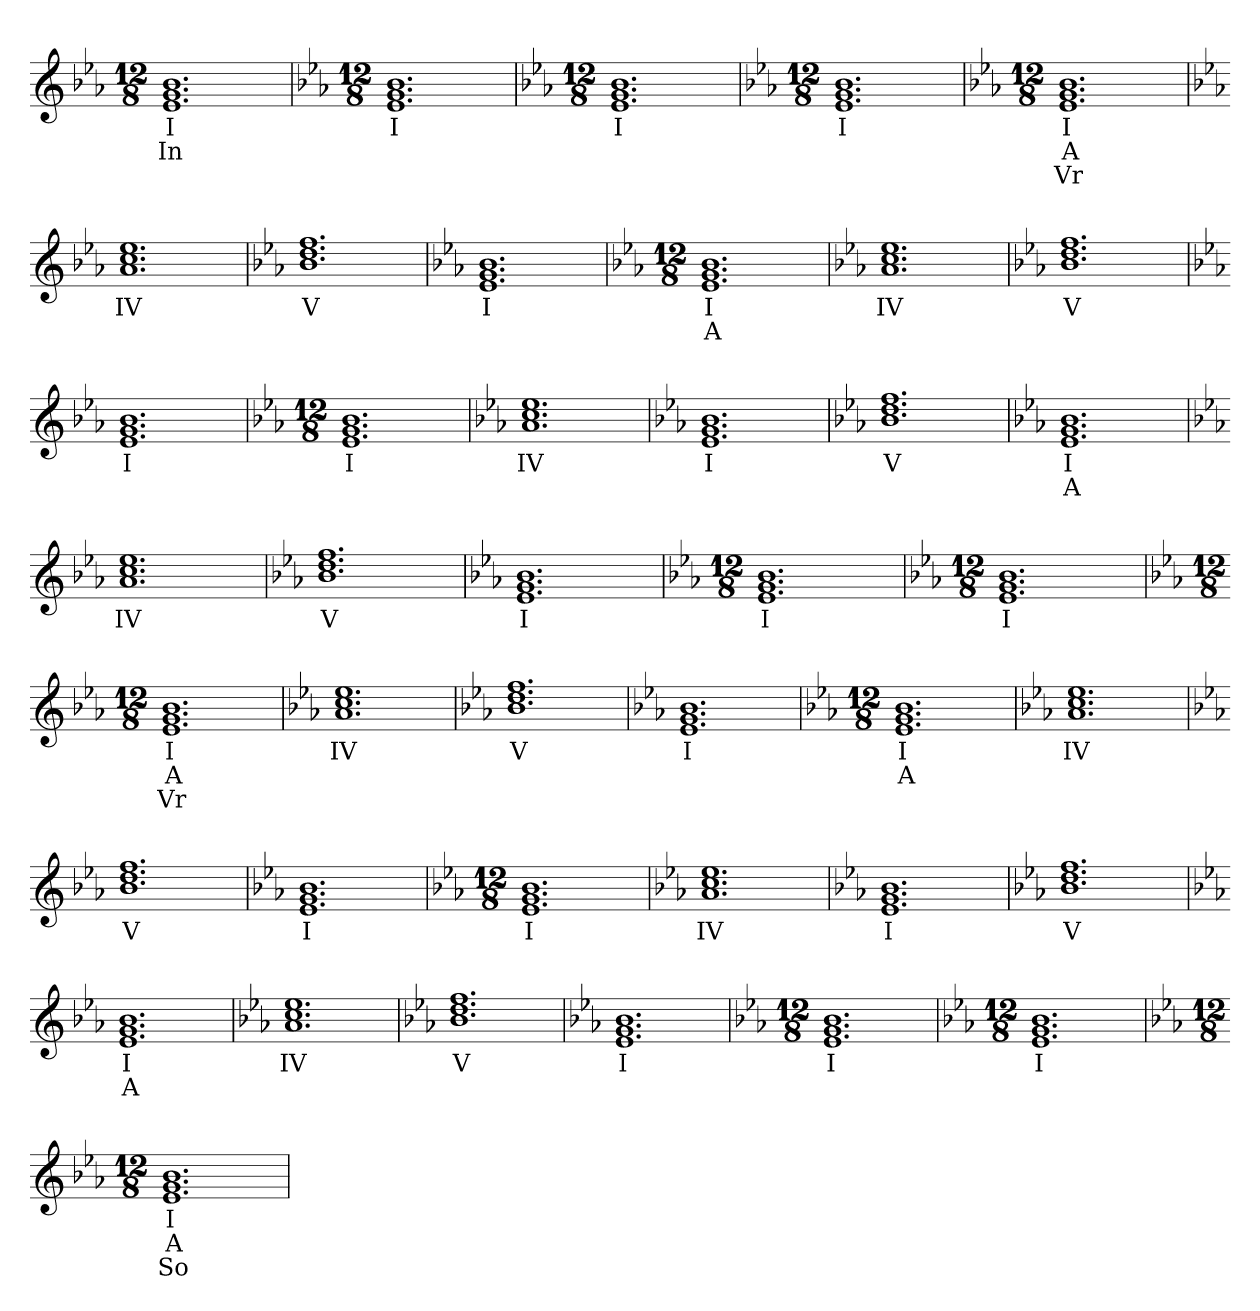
**kern	**text	**text	**text
*part1	*part1	*part1	*part1
*staff1	*staff1	*staff1	*staff1
*k[b-e-a-]	*	*	*
*E-:	*	*	*
*M12/8	*	*	*
=	=	=	=
1.e- 1.g 1.b-	I	In	.
=	=	=	=
*k[b-e-a-]	*	*	*
*E-:	*	*	*
*M12/8	*	*	*
1.e- 1.g 1.b-	I	.	.
=	=	=	=
*k[b-e-a-]	*	*	*
*E-:	*	*	*
*M12/8	*	*	*
1.e- 1.g 1.b-	I	.	.
=	=	=	=
*k[b-e-a-]	*	*	*
*E-:	*	*	*
*M12/8	*	*	*
1.e- 1.g 1.b-	I	.	.
=	=	=	=
*k[b-e-a-]	*	*	*
*E-:	*	*	*
*M12/8	*	*	*
1.e- 1.g 1.b-	I	A	Vr
=	=	=	=
*k[b-e-a-]	*	*	*
*E-:	*	*	*
1.a- 1.cc 1.ee-	IV	.	.
=	=	=	=
*k[b-e-a-]	*	*	*
*E-:	*	*	*
1.b- 1.dd 1.ff	V	.	.
=	=	=	=
*k[b-e-a-]	*	*	*
*E-:	*	*	*
1.e- 1.g 1.b-	I	.	.
=	=	=	=
*k[b-e-a-]	*	*	*
*E-:	*	*	*
*M12/8	*	*	*
1.e- 1.g 1.b-	I	A	.
=	=	=	=
*k[b-e-a-]	*	*	*
*E-:	*	*	*
1.a- 1.cc 1.ee-	IV	.	.
=	=	=	=
*k[b-e-a-]	*	*	*
*E-:	*	*	*
1.b- 1.dd 1.ff	V	.	.
=	=	=	=
*k[b-e-a-]	*	*	*
*E-:	*	*	*
1.e- 1.g 1.b-	I	.	.
=	=	=	=
*k[b-e-a-]	*	*	*
*E-:	*	*	*
*M12/8	*	*	*
1.e- 1.g 1.b-	I	.	.
=	=	=	=
*k[b-e-a-]	*	*	*
*E-:	*	*	*
1.a- 1.cc 1.ee-	IV	.	.
=	=	=	=
*k[b-e-a-]	*	*	*
*E-:	*	*	*
1.e- 1.g 1.b-	I	.	.
=	=	=	=
*k[b-e-a-]	*	*	*
*E-:	*	*	*
1.b- 1.dd 1.ff	V	.	.
=	=	=	=
*k[b-e-a-]	*	*	*
*E-:	*	*	*
1.e- 1.g 1.b-	I	A	.
=	=	=	=
*k[b-e-a-]	*	*	*
*E-:	*	*	*
1.a- 1.cc 1.ee-	IV	.	.
=	=	=	=
*k[b-e-a-]	*	*	*
*E-:	*	*	*
1.b- 1.dd 1.ff	V	.	.
=	=	=	=
*k[b-e-a-]	*	*	*
*E-:	*	*	*
1.e- 1.g 1.b-	I	.	.
=	=	=	=
*k[b-e-a-]	*	*	*
*E-:	*	*	*
*M12/8	*	*	*
1.e- 1.g 1.b-	I	.	.
=	=	=	=
*k[b-e-a-]	*	*	*
*E-:	*	*	*
*M12/8	*	*	*
1.e- 1.g 1.b-	I	.	.
=	=	=	=
*k[b-e-a-]	*	*	*
*E-:	*	*	*
*M12/8	*	*	*
1.e- 1.g 1.b-	I	A	Vr
=	=	=	=
*k[b-e-a-]	*	*	*
*E-:	*	*	*
1.a- 1.cc 1.ee-	IV	.	.
=	=	=	=
*k[b-e-a-]	*	*	*
*E-:	*	*	*
1.b- 1.dd 1.ff	V	.	.
=	=	=	=
*k[b-e-a-]	*	*	*
*E-:	*	*	*
1.e- 1.g 1.b-	I	.	.
=	=	=	=
*k[b-e-a-]	*	*	*
*E-:	*	*	*
*M12/8	*	*	*
1.e- 1.g 1.b-	I	A	.
=	=	=	=
*k[b-e-a-]	*	*	*
*E-:	*	*	*
1.a- 1.cc 1.ee-	IV	.	.
=	=	=	=
*k[b-e-a-]	*	*	*
*E-:	*	*	*
1.b- 1.dd 1.ff	V	.	.
=	=	=	=
*k[b-e-a-]	*	*	*
*E-:	*	*	*
1.e- 1.g 1.b-	I	.	.
=	=	=	=
*k[b-e-a-]	*	*	*
*E-:	*	*	*
*M12/8	*	*	*
1.e- 1.g 1.b-	I	.	.
=	=	=	=
*k[b-e-a-]	*	*	*
*E-:	*	*	*
1.a- 1.cc 1.ee-	IV	.	.
=	=	=	=
*k[b-e-a-]	*	*	*
*E-:	*	*	*
1.e- 1.g 1.b-	I	.	.
=	=	=	=
*k[b-e-a-]	*	*	*
*E-:	*	*	*
1.b- 1.dd 1.ff	V	.	.
=	=	=	=
*k[b-e-a-]	*	*	*
*E-:	*	*	*
1.e- 1.g 1.b-	I	A	.
=	=	=	=
*k[b-e-a-]	*	*	*
*E-:	*	*	*
1.a- 1.cc 1.ee-	IV	.	.
=	=	=	=
*k[b-e-a-]	*	*	*
*E-:	*	*	*
1.b- 1.dd 1.ff	V	.	.
=	=	=	=
*k[b-e-a-]	*	*	*
*E-:	*	*	*
1.e- 1.g 1.b-	I	.	.
=	=	=	=
*k[b-e-a-]	*	*	*
*E-:	*	*	*
*M12/8	*	*	*
1.e- 1.g 1.b-	I	.	.
=	=	=	=
*k[b-e-a-]	*	*	*
*E-:	*	*	*
*M12/8	*	*	*
1.e- 1.g 1.b-	I	.	.
=	=	=	=
*k[b-e-a-]	*	*	*
*E-:	*	*	*
*M12/8	*	*	*
1.e- 1.g 1.b-	I	A	So
=	=	=	=
*-	*-	*-	*-
